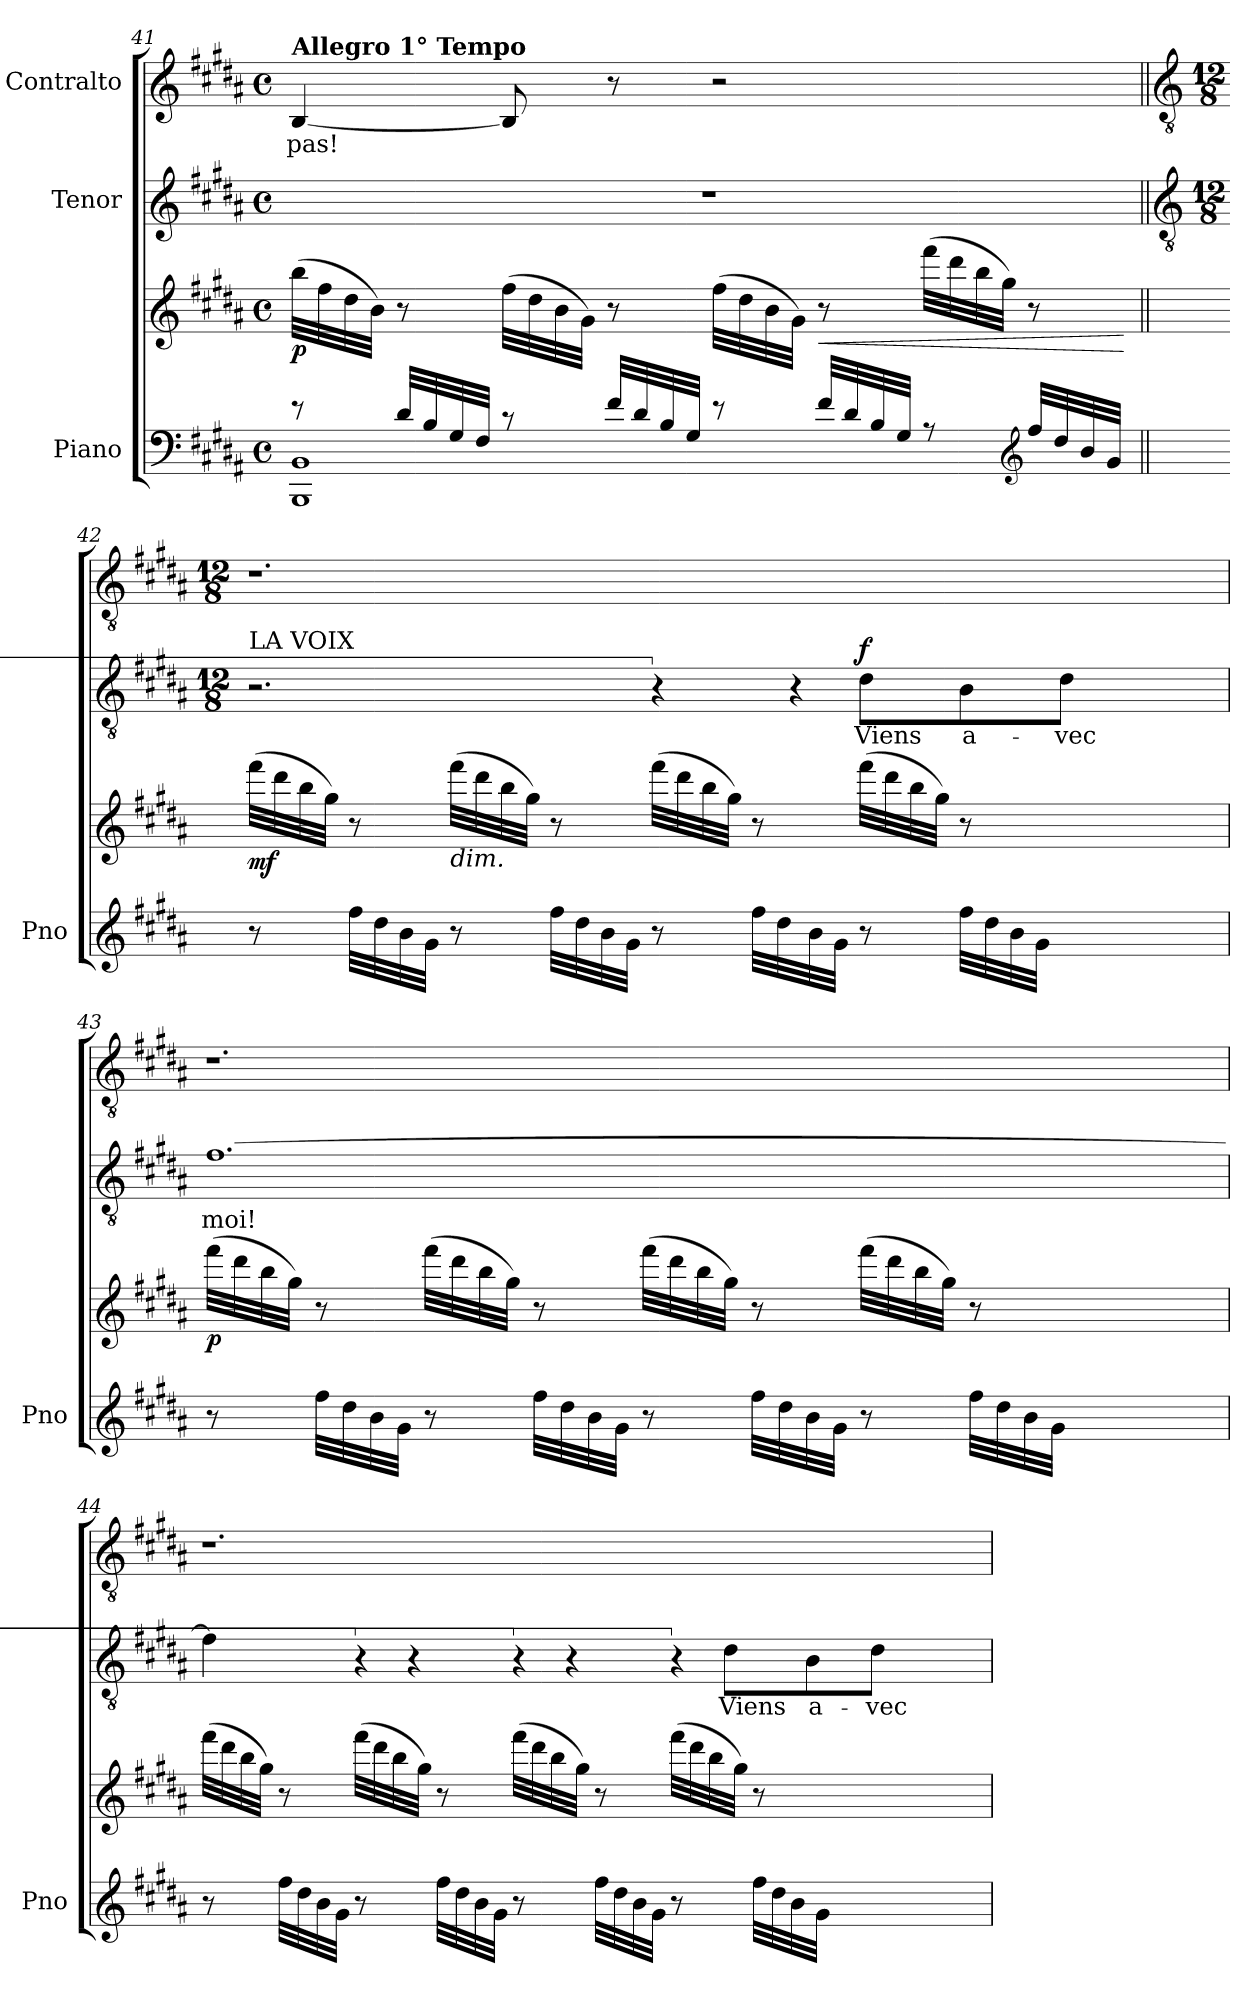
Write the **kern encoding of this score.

**kern	**kern	**dynam	**kern	**text	**dynam	**kern	**text
*part3	*part3	*part3	*part2	*part2	*part2	*part1	*part1
*staff4	*staff3	*staff3/4	*staff2	*staff2	*staff2	*staff1	*staff1
*I"Piano	*	*	*I"Tenor	*	*	*I"Contralto	*
*I'Pno	*	*	*	*	*	*	*
*clefF4	*clefG2	*	*clefG2	*	*	*clefG2	*
*k[f#c#g#d#a#]	*k[f#c#g#d#a#]	*	*k[f#c#g#d#a#]	*	*	*k[f#c#g#d#a#]	*
*M4/4	*M4/4	*	*M4/4	*	*	*M4/4	*
*met(c)	*met(c)	*	*met(c)	*	*	*met(c)	*
=41	=41	=41	=41	=41	=41	=41	=41
*^	*	*	*	*	*	*	*
!	!	!	!	!	!	!	!LO:TX:a:B:t=Allegro 1° Tempo	!
!	!	!	!LO:DY:b	!	!	!	!	!
8r	1BBB 1BB	(32bb\LLL	p	1r	.	.	[4B/	pas!
.	.	32ff#\	.	.	.	.	.	.
.	.	32dd#\	.	.	.	.	.	.
.	.	32b\JJJ)	.	.	.	.	.	.
32d#/LLL	.	8r	.	.	.	.	.	.
32B/	.	.	.	.	.	.	.	.
32G#/	.	.	.	.	.	.	.	.
32F#/JJJ	.	.	.	.	.	.	.	.
8r	.	(32ff#\LLL	.	.	.	.	8B/]	.
.	.	32dd#\	.	.	.	.	.	.
.	.	32b\	.	.	.	.	.	.
.	.	32g#\JJJ)	.	.	.	.	.	.
32f#/LLL	.	8r	.	.	.	.	8r	.
32d#/	.	.	.	.	.	.	.	.
32B/	.	.	.	.	.	.	.	.
32G#/JJJ	.	.	.	.	.	.	.	.
8r	.	(32ff#\LLL	.	.	.	.	2r	.
.	.	32dd#\	.	.	.	.	.	.
.	.	32b\	.	.	.	.	.	.
.	.	32g#\JJJ)	.	.	.	.	.	.
!	!	!	!LO:HP:b	!	!	!	!	!
32f#/LLL	.	8r	<	.	.	.	.	.
32d#/	.	.	.	.	.	.	.	.
32B/	.	.	.	.	.	.	.	.
32G#/JJJ	.	.	.	.	.	.	.	.
8r	.	(32fff#\LLL	.	.	.	.	.	.
.	.	32ddd#\	.	.	.	.	.	.
.	.	32bb\	.	.	.	.	.	.
.	.	32gg#\JJJ)	.	.	.	.	.	.
*clefG2	*	*	*	*	*	*	*	*
32ff#/LLL	.	8r	.	.	.	.	.	.
32dd#/	.	.	.	.	.	.	.	.
32b/	.	.	.	.	.	.	.	.
32g#/JJJ	.	.	.	.	.	.	.	.
*v	*v	*	*	*	*	*	*	*
.	.	[	.	.	.	.	.
=42||	=42||	=42||	=42||	=42||	=42||	=42||	=42||
*	*	*	*clefGv2	*	*	*clefGv2	*
*	*	*	*M12/8	*	*	*M12/8	*
!	!	!	!LO:TX:a:t=LA VOIX	!	!	!	!
!	!	!LO:DY:b	!LO:N:vis=2.	!	!	!	!
8r	(32fff#\LLL	mf	2r	.	.	1.r	.
.	32ddd#\	.	.	.	.	.	.
.	32bb\	.	.	.	.	.	.
.	32gg#\JJJ)	.	.	.	.	.	.
32ff#\LLL	8r	.	.	.	.	.	.
32dd#\	.	.	.	.	.	.	.
32b\	.	.	.	.	.	.	.
32g#\JJJ	.	.	.	.	.	.	.
!	!LO:TX:b:i:t=dim.	!	!	!	!	!	!
8r	(32fff#\LLL	.	.	.	.	.	.
.	32ddd#\	.	.	.	.	.	.
.	32bb\	.	.	.	.	.	.
.	32gg#\JJJ)	.	.	.	.	.	.
32ff#\LLL	8r	.	.	.	.	.	.
32dd#\	.	.	.	.	.	.	.
32b\	.	.	.	.	.	.	.
32g#\JJJ	.	.	.	.	.	.	.
!	!	!	!LO:N:vis=4	!	!	!	!
8r	(32fff#\LLL	.	6r	.	.	.	.
.	32ddd#\	.	.	.	.	.	.
.	32bb\	.	.	.	.	.	.
.	32gg#\JJJ)	.	.	.	.	.	.
32ff#\LLL	8r	.	.	.	.	.	.
32dd#\	.	.	.	.	.	.	.
!	!	!	!LO:N:vis=8	!	!	!	!
.	.	.	12r	.	.	.	.
32b\	.	.	.	.	.	.	.
32g#\JJJ	.	.	.	.	.	.	.
!	!	!	!	!	!LO:DY:a	!	!
8r	(32fff#\LLL	.	8d#\L	Viens	f	.	.
.	32ddd#\	.	.	.	.	.	.
.	32bb\	.	.	.	.	.	.
.	32gg#\JJJ)	.	.	.	.	.	.
32ff#\LLL	8r	.	8B\	a-	.	.	.
32dd#\	.	.	.	.	.	.	.
32b\	.	.	.	.	.	.	.
32g#\JJJ	.	.	.	.	.	.	.
2ryy	2ryy	.	8d#\J	-vec	.	.	.
.	.	.	4.ryy	.	.	.	.
=43	=43	=43	=43	=43	=43	=43	=43
!	!	!LO:DY:b	!	!	!	!	!
8r	(32fff#\LLL	p	[1.f#	moi!	.	1.r	.
.	32ddd#\	.	.	.	.	.	.
.	32bb\	.	.	.	.	.	.
.	32gg#\JJJ)	.	.	.	.	.	.
32ff#\LLL	8r	.	.	.	.	.	.
32dd#\	.	.	.	.	.	.	.
32b\	.	.	.	.	.	.	.
32g#\JJJ	.	.	.	.	.	.	.
8r	(32fff#\LLL	.	.	.	.	.	.
.	32ddd#\	.	.	.	.	.	.
.	32bb\	.	.	.	.	.	.
.	32gg#\JJJ)	.	.	.	.	.	.
32ff#\LLL	8r	.	.	.	.	.	.
32dd#\	.	.	.	.	.	.	.
32b\	.	.	.	.	.	.	.
32g#\JJJ	.	.	.	.	.	.	.
8r	(32fff#\LLL	.	.	.	.	.	.
.	32ddd#\	.	.	.	.	.	.
.	32bb\	.	.	.	.	.	.
.	32gg#\JJJ)	.	.	.	.	.	.
32ff#\LLL	8r	.	.	.	.	.	.
32dd#\	.	.	.	.	.	.	.
32b\	.	.	.	.	.	.	.
32g#\JJJ	.	.	.	.	.	.	.
8r	(32fff#\LLL	.	.	.	.	.	.
.	32ddd#\	.	.	.	.	.	.
.	32bb\	.	.	.	.	.	.
.	32gg#\JJJ)	.	.	.	.	.	.
32ff#\LLL	8r	.	.	.	.	.	.
32dd#\	.	.	.	.	.	.	.
32b\	.	.	.	.	.	.	.
32g#\JJJ	.	.	.	.	.	.	.
2ryy	2ryy	.	.	.	.	.	.
=44	=44	=44	=44	=44	=44	=44	=44
8r	(32fff#\LLL	.	4f#\]	.	.	1.r	.
.	32ddd#\	.	.	.	.	.	.
.	32bb\	.	.	.	.	.	.
.	32gg#\JJJ)	.	.	.	.	.	.
32ff#\LLL	8r	.	.	.	.	.	.
32dd#\	.	.	.	.	.	.	.
32b\	.	.	.	.	.	.	.
32g#\JJJ	.	.	.	.	.	.	.
!	!	!	!LO:N:vis=8	!	!	!	!
8r	(32fff#\LLL	.	12r	.	.	.	.
.	32ddd#\	.	.	.	.	.	.
.	32bb\	.	.	.	.	.	.
!	!	!	!LO:N:vis=4	!	!	!	!
.	.	.	6r	.	.	.	.
.	32gg#\JJJ)	.	.	.	.	.	.
32ff#\LLL	8r	.	.	.	.	.	.
32dd#\	.	.	.	.	.	.	.
32b\	.	.	.	.	.	.	.
32g#\JJJ	.	.	.	.	.	.	.
!	!	!	!LO:N:vis=8	!	!	!	!
8r	(32fff#\LLL	.	12r	.	.	.	.
.	32ddd#\	.	.	.	.	.	.
.	32bb\	.	.	.	.	.	.
!	!	!	!LO:N:vis=4	!	!	!	!
.	.	.	6r	.	.	.	.
.	32gg#\JJJ)	.	.	.	.	.	.
32ff#\LLL	8r	.	.	.	.	.	.
32dd#\	.	.	.	.	.	.	.
32b\	.	.	.	.	.	.	.
32g#\JJJ	.	.	.	.	.	.	.
!	!	!	!LO:N:vis=8	!	!	!	!
8r	(32fff#\LLL	.	12r	.	.	.	.
.	32ddd#\	.	.	.	.	.	.
.	32bb\	.	.	.	.	.	.
.	.	.	8d#\L	Viens	.	.	.
.	32gg#\JJJ)	.	.	.	.	.	.
32ff#\LLL	8r	.	.	.	.	.	.
32dd#\	.	.	.	.	.	.	.
32b\	.	.	.	.	.	.	.
.	.	.	8B\	a-	.	.	.
32g#\JJJ	.	.	.	.	.	.	.
2ryy	2ryy	.	.	.	.	.	.
.	.	.	8d#\J	-vec	.	.	.
.	.	.	24%7ryy	.	.	.	.
=	=	=	=	=	=	=	=
*-	*-	*-	*-	*-	*-	*-	*-
